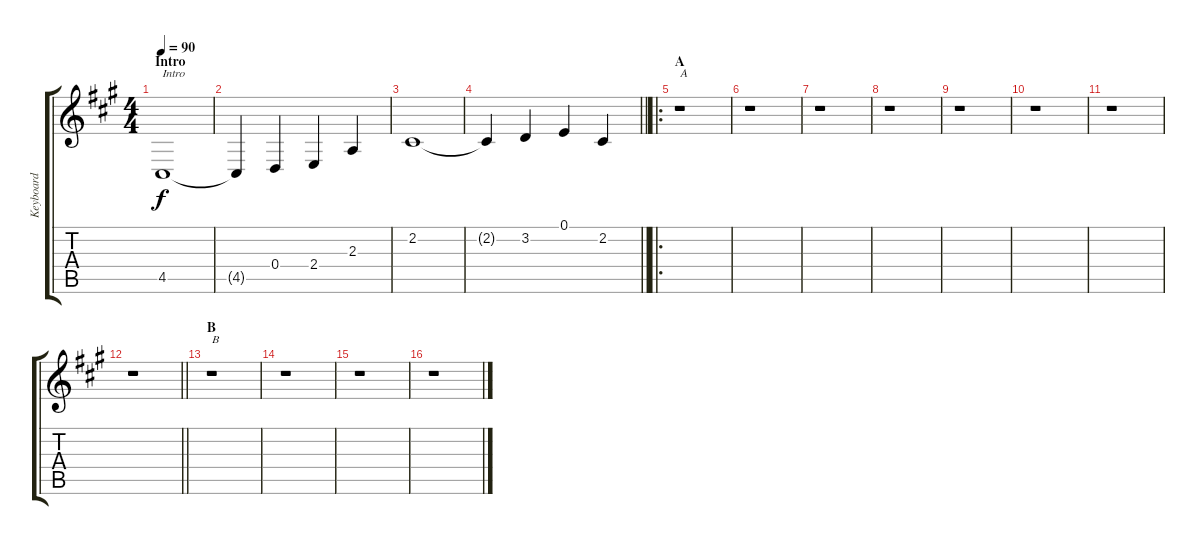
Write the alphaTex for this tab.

\track ("Keyboard" "Keyboard") {instrument synthstrings2}
\staff {score tabs}
\tuning (E4 B3 G3 D3 A2 E2) {hide}
\ts (4 4)
\section ("" "Intro")
\tempo 90
\clef g2
\ks a
4.5.1{txt "Intro" dy f instrument synthstrings2} |
4.5{t}.4 0.4.4 2.4.4 2.3.4 |
2.2.1 |
\barLineRight lightlight
2.2{t}.4 3.2.4 0.1.4 2.2.4 |
\ro
\section ("" "A")
r.1{txt "A"} |
r.1 |
r.1 |
r.1 |
r.1 |
r.1 |
r.1 |
\barLineRight lightlight
r.1 |
\section ("" "B")
r.1{txt "B"} |
r.1 |
r.1 |
r.1
